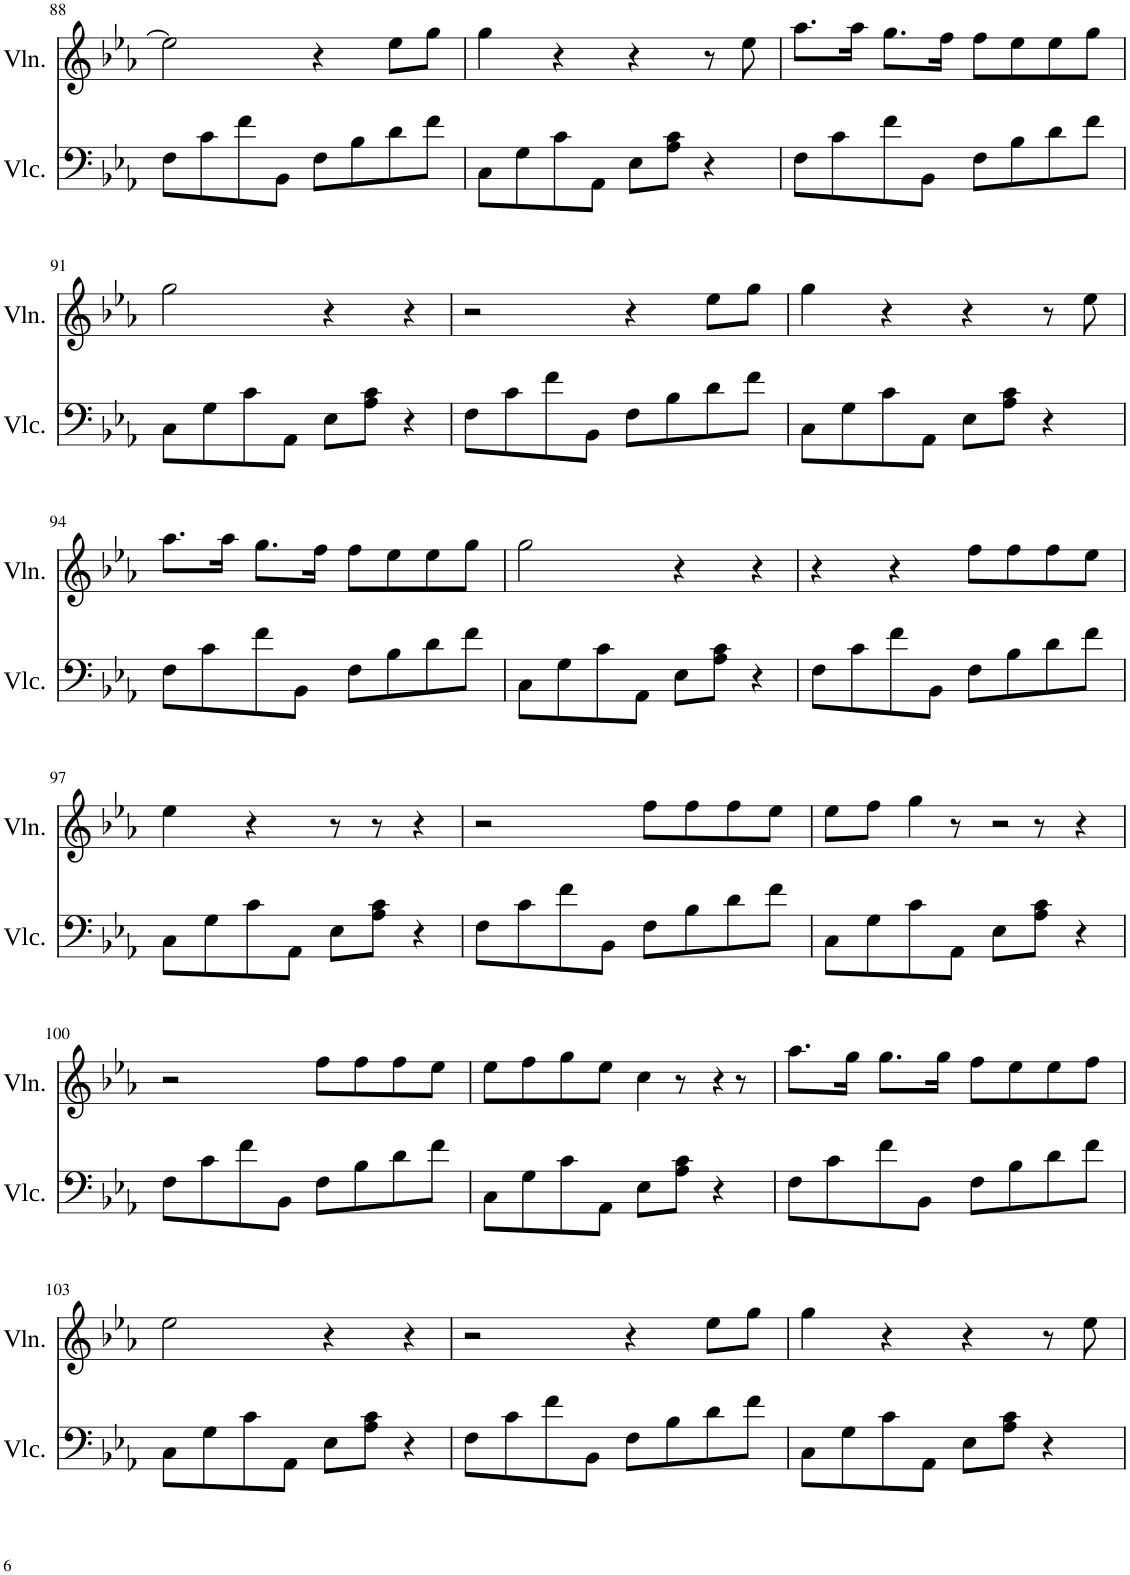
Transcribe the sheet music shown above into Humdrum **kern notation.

**kern	**kern
*part2	*part1
*staff2	*staff1
*I"Violoncello	*I"Violin
*I'Vlc.	*I'Vln.
!!LO:PB:g=z
*clefF4	*clefG2
*k[b-e-a-]	*k[b-e-a-]
*M4/4	*M4/4
=88	=88
8F\L	2ee-\]
8c\	.
8f\	.
8BB-\J	.
8F\L	4r
8B-\	.
8d\	8ee-\L
8f\J	8gg\J
=89	=89
8C\L	4gg\
8G\	.
8c\	4r
8AA-\J	.
8E-\L	4r
8A-\ 8c\J	.
4r	8r
.	8ee-\
=90	=90
8F\L	8.aa-\L
8c\	.
.	16aa-\Jk
8f\	8.gg\L
8BB-\J	.
.	16ff\Jk
8F\L	8ff\L
8B-\	8ee-\
8d\	8ee-\
8f\J	8gg\J
!!LO:LB:g=z
=91	=91
8C\L	2gg\
8G\	.
8c\	.
8AA-\J	.
8E-\L	4r
8A-\ 8c\J	.
4r	4r
=92	=92
8F\L	2r
8c\	.
8f\	.
8BB-\J	.
8F\L	4r
8B-\	.
8d\	8ee-\L
8f\J	8gg\J
=93	=93
8C\L	4gg\
8G\	.
8c\	4r
8AA-\J	.
8E-\L	4r
8A-\ 8c\J	.
4r	8r
.	8ee-\
!!LO:LB:g=z
=94	=94
8F\L	8.aa-\L
8c\	.
.	16aa-\Jk
8f\	8.gg\L
8BB-\J	.
.	16ff\Jk
8F\L	8ff\L
8B-\	8ee-\
8d\	8ee-\
8f\J	8gg\J
=95	=95
8C\L	2gg\
8G\	.
8c\	.
8AA-\J	.
8E-\L	4r
8A-\ 8c\J	.
4r	4r
=96	=96
8F\L	4r
8c\	.
8f\	4r
8BB-\J	.
8F\L	8ff\L
8B-\	8ff\
8d\	8ff\
8f\J	8ee-\J
!!LO:LB:g=z
=97	=97
8C\L	4ee-\
8G\	.
8c\	4r
8AA-\J	.
8E-\L	8r
8A-\ 8c\J	8r
4r	4r
=98	=98
8F\L	2r
8c\	.
8f\	.
8BB-\J	.
8F\L	8ff\L
8B-\	8ff\
8d\	8ff\
8f\J	8ee-\J
=99	=99
8C\L	8ee-\L
8G\	8ff\J
8c\	4gg\
8AA-\J	.
8E-\L	8r
8A-\ 8c\J	2r
4r	.
2ryy	.
.	8r
.	4r
!!LO:LB:g=z
=100	=100
8F\L	2r
8c\	.
8f\	.
8BB-\J	.
8F\L	8ff\L
8B-\	8ff\
8d\	8ff\
8f\J	8ee-\J
=101	=101
8C\L	8ee-\L
8G\	8ff\
8c\	8gg\
8AA-\J	8ee-\J
8E-\L	4cc\
8A-\ 8c\J	.
4r	8r
.	4r
4ryy	.
.	8r
=102	=102
8F\L	8.aa-\L
8c\	.
.	16gg\Jk
8f\	8.gg\L
8BB-\J	.
.	16gg\Jk
8F\L	8ff\L
8B-\	8ee-\
8d\	8ee-\
8f\J	8ff\J
!!LO:LB:g=z
=103	=103
8C\L	2ee-\
8G\	.
8c\	.
8AA-\J	.
8E-\L	4r
8A-\ 8c\J	.
4r	4r
=104	=104
8F\L	2r
8c\	.
8f\	.
8BB-\J	.
8F\L	4r
8B-\	.
8d\	8ee-\L
8f\J	8gg\J
=105	=105
8C\L	4gg\
8G\	.
8c\	4r
8AA-\J	.
8E-\L	4r
8A-\ 8c\J	.
4r	8r
.	8ee-\
=	=
*-	*-
